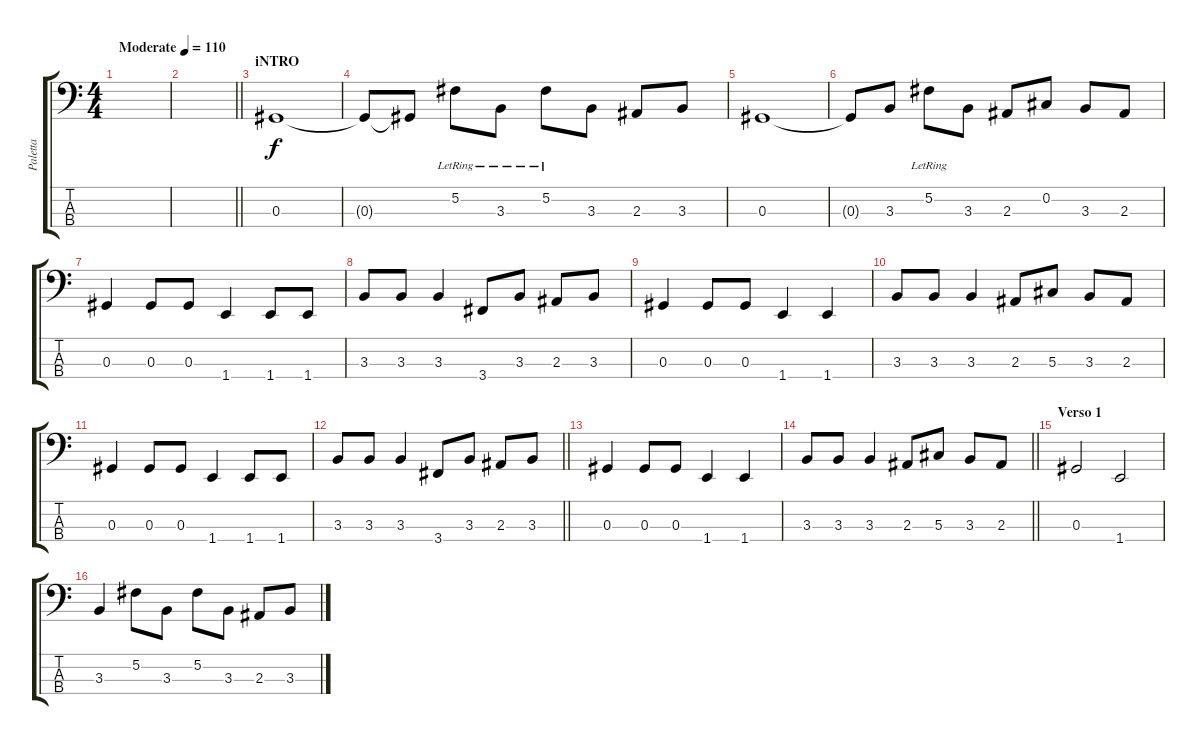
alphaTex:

\track ("Paletta" "Paletta") {instrument electricbasspick}
\staff {score tabs}
\tuning (Gb2 Db2 Ab1 Eb1) {hide}
\ts (4 4)
\tempo (110 "Moderate")
\clef f4
\ks c
|
\barLineRight lightlight
|
\section ("" "iNTRO")
0.3.1{volume 4} |
0.3{t}.8 0.3{t}.8 5.2{lr}.8 3.3{lr}.8 5.2{lr}.8 3.3.8 2.3.8 3.3.8 |
0.3.1 |
0.3{t}.8 3.3.8 5.2{lr}.8 3.3.8{volume 13} 2.3.8 0.2.8 3.3.8 2.3.8 |
0.3.4 0.3.8 0.3.8 1.4.4 1.4.8 1.4.8 |
3.3.8 3.3.8 3.3.4 3.4.8 3.3.8 2.3.8 3.3.8 |
0.3.4 0.3.8 0.3.8 1.4.4 1.4.4 |
3.3.8 3.3.8 3.3.4 2.3.8 5.3.8 3.3.8 2.3.8 |
0.3.4 0.3.8 0.3.8 1.4.4 1.4.8 1.4.8 |
\barLineRight lightlight
3.3.8 3.3.8 3.3.4 3.4.8 3.3.8 2.3.8 3.3.8 |
\section ("" "")
0.3.4 0.3.8 0.3.8 1.4.4 1.4.4 |
\barLineRight lightlight
3.3.8 3.3.8 3.3.4 2.3.8 5.3.8 3.3.8 2.3.8 |
\section ("" "Verso 1")
0.3.2 1.4.2 |
3.3.4 5.2.8 3.3.8 5.2.8 3.3.8 2.3.8 3.3.8
